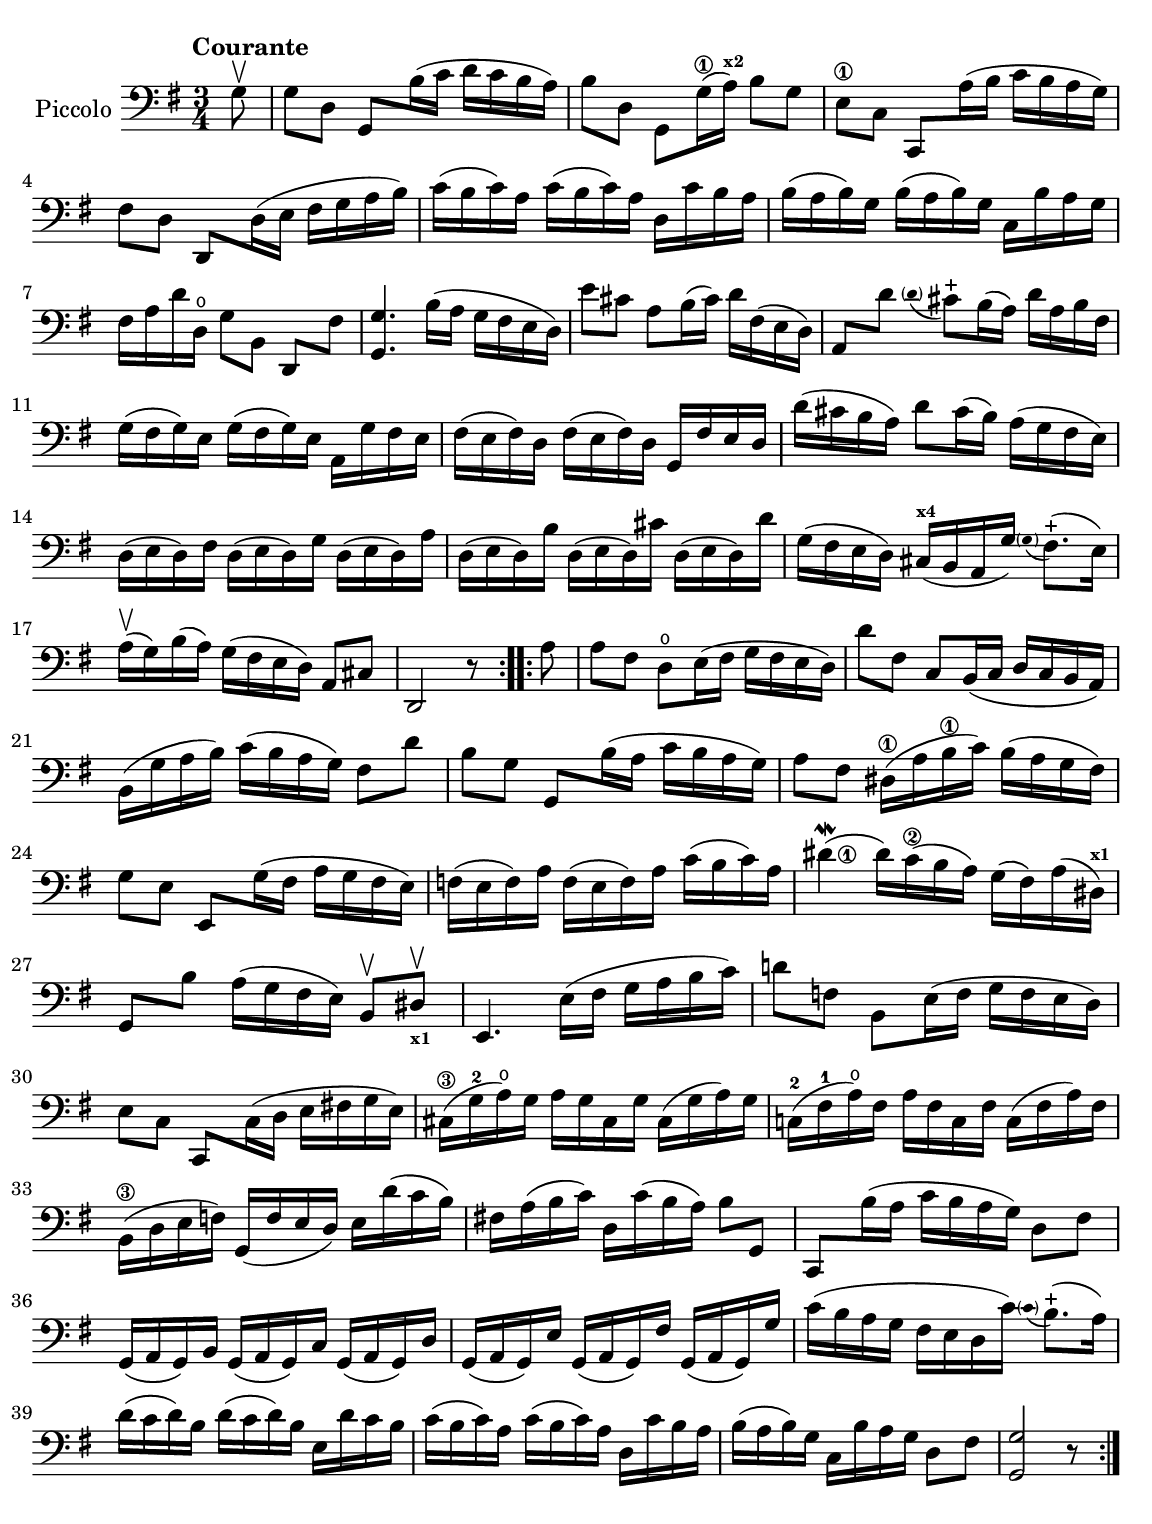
#(set-global-staff-size 21)

\version "2.18.2"

\header {
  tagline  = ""
}

\language "italiano"

% iPad Pro 12.9

\paper {
  paper-width  = 195\mm
  paper-height = 260\mm
%  indent = #0
  page-count = #1
  line-width = #184
  print-page-number = ##f
  ragged-last-bottom = ##t
  ragged-bottom = ##f
%  ragged-last = ##t
}

% \phrasingSlurDashed
% \SlurDashed
% \slurSolid

\score {
  \new Staff
  \with{instrumentName=#"Piccolo"}{
    \set fingeringOrientations = #'(left)
    \override Beam.auto-knee-gap = #2
    \override Hairpin.to-barline = ##f
    \override ParenthesesItem.padding = #0.1
    \override ParenthesesItem.font-size = #-1

    \tempo "Courante"
    \time 3/4
    \key sol \major
    \clef "bass"

    \repeat volta 2 {
    | \partial 8
      sol8\upbow
    | sol8 re8 sol,8 si16( do'16 re'16 do'16 si16 la16)
    | si8 re8 sol,8 sol16(\1 la16)^\markup{\bold\teeny "x2"} si8 sol8
    | mi8\1 do8 do,8 la16( si16 do'16 si16 la16 sol16)
    | fad8 re8 \stemUp re,8 \stemDown re16( mi16 \stemNeutral fad16 sol16 la16 si16)
    | do'16( si16 do'16) la16 do'16( si16 do'16) la16
      re16 do'16 si16 la16
    | si16( la16 si16) sol16 si16( la16 si16) sol16
      do16 si16 la16 sol16
    | fad16 la16 re'16 re16\open sol8[ si,8] re,8[ fad8]
    | <<sol,4. sol4.>> si16( la16 sol16 fad16 mi16 re16)
    | mi'8 dod'8 la8 si16( dod'16) re'16 fad16( mi16 re16)
    | la,8 re'8
      \appoggiatura {\hide Stem \parenthesize re'8 \undo \hide Stem} dod'8-+
      si16( la16) re'16 la16 si16 fad16
    | sol16( fad16 sol16) mi16 sol16( fad16 sol16) mi16
      la,16 sol16 fad16 mi16
    | fad16( mi16 fad16) re16 fad16( mi16 fad16) re16
      sol,16 fad16 mi16 re16
    | re'16( dod'16 si16 la16) re'8 dod'16( si16)
      la16( sol16 fad16 mi16)
    | re16( mi16 re16) fad16 re16( mi16 re16) sol16
      re16( mi16 re16) la16
    | re16( mi16 re16) si16 re16( mi16 re16) dod'16
      re16( mi16 re16) re'16
    | sol16( fad16 mi16 re16) dod16(^\markup{\bold\teeny x4} si,16 la,16 sol16)
      \appoggiatura {\hide Stem \parenthesize sol8 \undo \hide Stem} fad8.-+(
      mi16)
    | la16(\upbow sol16) si16( la16) sol16( fad16 mi16 re16)
      la,8 dod8
    | \partial 2. re,2 r8
    }

    \repeat volta 2 {
    | la8
    | \set Score.currentBarNumber = #19
      la8 fad8 re8\open mi16( fad16 sol16 fad16 mi16 re16)
    | re'8 fad8 do8 si,16( do16 re16 do16 si,16 la,16)
    | si,16( sol16 la16 si16) do'16( si16 la16 sol16) fad8 re'8
    | si8 sol8 \stemUp sol,8 \stemNeutral si16( la16 do'16 si16 la16 sol16)
    | la8 fad8 red16\1( la16 si16\1 do'16) si16( la16 sol16 fad16)
    | sol8 mi8 \stemUp mi,8 \stemDown sol16( fad16
      \stemNeutral la16 sol16 fad16 mi16)
    | fa16( mi16 fa16) la16 fa16( mi16 fa16) la16
      do'16( si16 do'16) la16
    | \set fingeringOrientations = #'(right)
      <red'\finger\markup{\circle 1}>4\mordent( red'16) do'16(\2 si16 la16)
      sol16( fad16) la16( red16)^\markup{\bold\teeny x1}
    | sol,8 si8 la16( sol16 fad16 mi16) si,8\upbow red8\upbow_\markup{\bold\teeny x1}
    | mi,4. mi16( fad16 sol16 la16 si16 do'16)
    | re'!8 fa!8 si,8 mi16( fa16 sol16 fa16 mi16 re16)
    | mi8 do8 \stemUp do,8 \stemDown do16( re16 \stemNeutral mi16 fad!16 sol16 mi16)
    | dod16(\3 sol16-2 la16)\open sol16 la16 sol16 dod16 sol16
      dod16( sol16 la16) sol16
    | do!16(-2 fad16-1 la16)\open fad16 la16 fad16 do16 fad16
      do16( fad16 la16) fad16
    | si,16(\3 re16 mi16 fa!16) sol,16( fa16 mi16 re16)
      mi16 re'16( do'16 si16)
    | fad!16 la16( si16 do'16) re16 do'16( si16 la16) si8 sol,8
    | do,8 si16( la16 do'16 si16 la16 sol16) re8 fad8
    | sol,16( la,16 sol,16) si,16 sol,16( la,16 sol,16) do16
      sol,16( la,16 sol,16) re16
    | sol,16( la,16 sol,16) mi16 sol,16( la,16 sol,16) fad16
      sol,16( la,16 sol,16) sol16
    | do'16( si16 la16 sol16 fad16 mi16 re16 do'16)
      \appoggiatura {\hide Stem \parenthesize do'8 \undo \hide Stem} si8.-+( la16)
    | re'16( do'16 re'16) si16 re'16( do'16 re'16) si16
      mi16 re'16 do'16 si16
    | do'16( si16 do'16) la16 do'16( si16 do'16) la16
      re16 do'16 si16 la16
    | si16( la16 si16) sol16 do16 si16 la16 sol16 re8 fad8
    | \partial 2. <<sol,2 sol2>> r8
    }
  }
}
